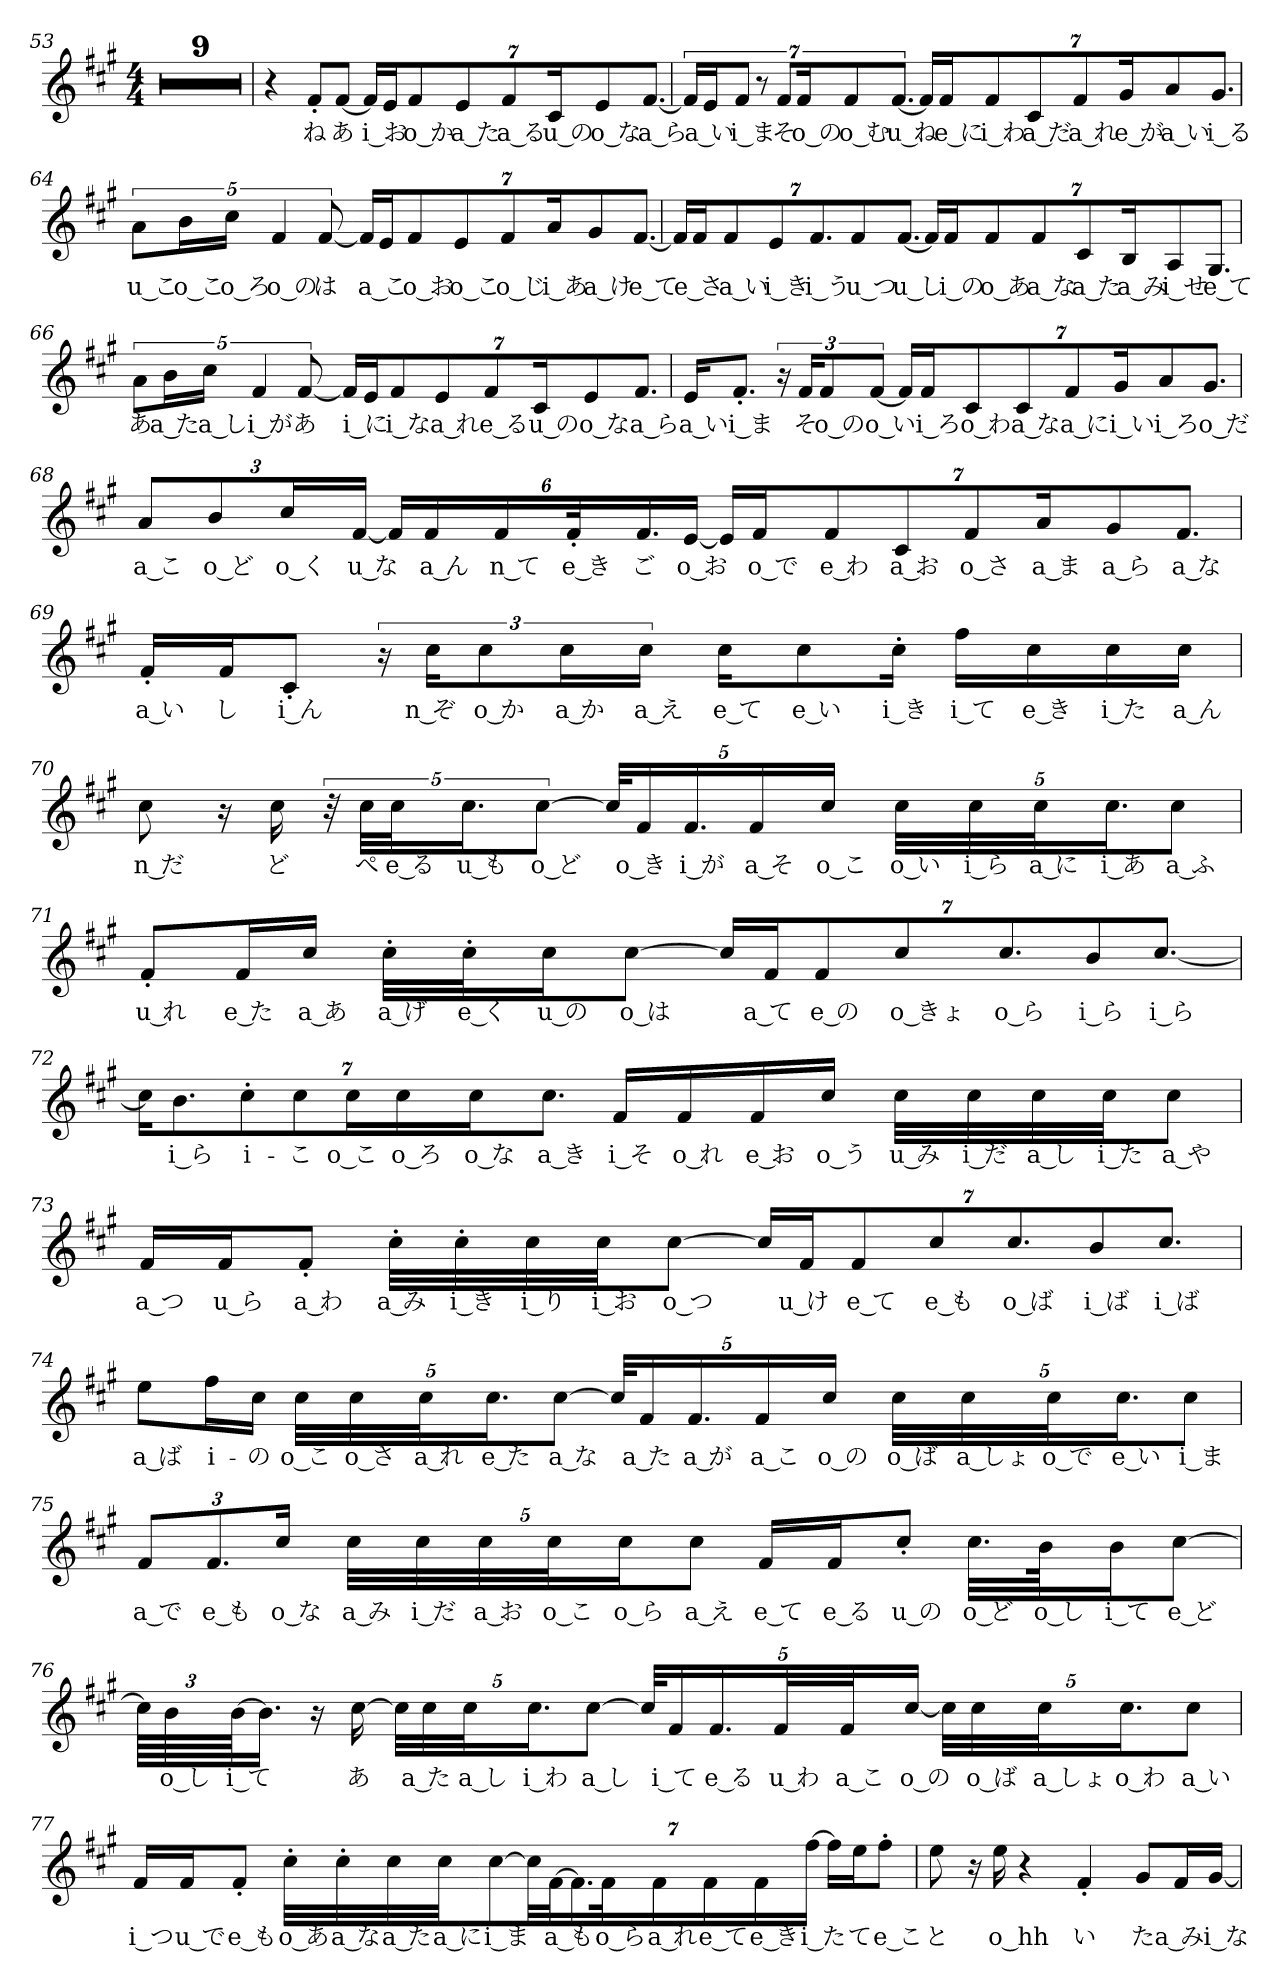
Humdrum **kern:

**kern	**text
*part1	*part1
*staff1	*staff1
*clefG2	*
*k[f#c#g#]	*
*M4/4	*
=53	=53
1r	.
=54	=54
1r	.
=55	=55
1r	.
=56	=56
1r	.
=57	=57
1r	.
=58	=58
1r	.
=59	=59
1r	.
=60	=60
1r	.
=61	=61
1r	.
=62	=62
4r	.
8f#'L	- ね
[8f#J	- あ
28f#LL]	.
28eJ	i お
14f#	o か
14e	a た
14f#	a る
28c#K	u の
14e	o な
[14.f#J	a ら
=63	=63
28f#LL]	.
28eJ	a い
14f#J	i ま
14r	.
14f#L	- そ
28f#K	o の
14f#	o む
[14.f#J	u ね
28f#LL]	.
28f#J	e に
14f#	i わ
14c#	a だ
14f#	a れ
28g#K	e が
14a	a い
14.g#J	i る
=64	=64
10aL	u こ
20bL	o こ
20cc#JJ	o ろ
5f#	o の
[10f#	- は
28f#LL]	.
28eJ	a こ
14f#	o お
14e	o こ
14f#	o じ
28aK	i あ
14g#	a け
[14.f#J	e て
=65	=65
28f#LL]	.
28f#J	e さ
14f#	a い
14e	i き
14.f#	i う
14f#	u つ
[14.f#J	u し
28f#LL]	.
28f#J	i の
14f#	o あ
14f#	a な
14c#	a た
28BK	a み
14A	i せ
14.G#J	e て
=66	=66
10aL	- あ
20bL	a た
20cc#JJ	a し
5f#	i が
[10f#	- あ
28f#LL]	.
28eJ	i に
14f#	i な
14e	a れ
14f#	e る
28c#K	u の
14e	o な
14.f#J	a ら
=67	=67
16eKL	a い
8.f#'J	i ま
24r	.
24f#KL	- そ
12f#	o の
[12f#J	o い
28f#LL]	.
28f#J	i ろ
14c#	o わ
14c#	a な
14f#	a に
28g#K	i い
14a	i ろ
14.g#J	o だ
=68	=68
12aL	a こ
12b	o ど
24cc#L	o く
[24f#JJ	u な
24f#LL]	.
24f#	a ん
24f#	n て
48f#'K	e き
24.f#	- ご
[24eJJ	o お
28eLL]	.
28f#J	o で
14f#	e わ
14c#	a お
14f#	o さ
28aK	a ま
14g#	a ら
14.f#J	a な
=69	=69
16f#'LL	a い
16f#J	- し
8c#'J	i ん
24r	.
24cc#KL	n ぞ
12cc#	o か
24cc#L	a か
24cc#JJ	a え
16cc#KL	e て
8cc#	e い
16cc#'Jk	i き
16ff#LL	i て
16cc#	e き
16cc#	i た
16cc#JJ	a ん
=70	=70
8cc#	n だ
16r	.
16cc#	- ど
40r	.
40cc#LLL	- ぺ
40cc#J	e る
20.cc#J	u も
[10cc#J	o ど
40cc#KLL]	.
20f#	o き
20.f#	i が
20f#	a そ
20cc#JJ	o こ
40cc#LLL	o い
40cc#	i ら
40cc#J	a に
20.cc#J	i あ
10cc#J	a ふ
=71	=71
8f#'L	u れ
16f#L	e た
16cc#JJ	a あ
32cc#'LLL	a げ
32cc#'J	e く
16cc#J	u の
[8cc#J	o は
28cc#LL]	.
28f#J	a て
14f#	e の
14cc#	o きょ
14.cc#	o ら
14b	i ら
[14.cc#J	i ら
=72	=72
28cc#KL]	.
14.b	i ら
14cc#'	i-
14cc#	- こ
28cc#L	o こ
28cc#	o ろ
28cc#J	o な
14.cc#J	a き
16f#LL	i そ
16f#	o れ
16f#	e お
16cc#JJ	o う
32cc#LLL	u み
32cc#	i だ
32cc#	a し
32cc#JJ	i た
8cc#J	a や
=73	=73
16f#LL	a つ
16f#J	u ら
8f#'J	a わ
32cc#'LLL	a み
32cc#'	i き
32cc#	i り
32cc#JJ	i お
[8cc#J	o つ
28cc#LL]	.
28f#J	u け
14f#	e て
14cc#	e も
14.cc#	o ば
14b	i ば
14.cc#J	i ば
=74	=74
8eeL	a ば
16ff#L	i-
16cc#JJ	- の
40cc#LLL	o こ
40cc#	o さ
40cc#J	a れ
20.cc#J	e た
[10cc#J	a な
40cc#KLL]	.
20f#	a た
20.f#	a が
20f#	a こ
20cc#JJ	o の
40cc#LLL	o ば
40cc#	a しょ
40cc#J	o で
20.cc#J	e い
10cc#J	i ま
=75	=75
12f#L	a で
12.f#	e も
24cc#Jk	o な
40cc#LLL	a み
40cc#	i だ
40cc#	a お
40cc#J	o こ
20cc#J	o ら
10cc#J	a え
16f#LL	e て
16f#J	e る
8cc#'J	u の
32.cc#LLL	o ど
64bJK	o し
16bJ	i て
[8cc#J	e ど
=76	=76
96cc#LLLL]	.
96b	o し
[96bJJ	i て
16.bJJ]	.
16r	.
[16cc#	- あ
40cc#LLL]	.
40cc#	a た
40cc#J	a し
20.cc#J	i わ
[10cc#J	a し
40cc#KLL]	.
20f#	i て
20.f#	e る
40f#L	u わ
40f#J	a こ
[20cc#JJ	o の
40cc#LLL]	.
40cc#	o ば
40cc#J	a しょ
20.cc#J	o わ
10cc#J	a い
=77	=77
16f#LL	i つ
16f#J	u で
8f#'J	e も
32cc#'LLL	o あ
32cc#'	a な
32cc#	a た
32cc#JJ	a に
[8cc#	i ま
56cc#LL]	.
[56f#J	a も
28.f#]	.
56f#K	o ら
28f#	a れ
28f#	e て
28f#	e き
[28ff#JJ	i た
16ff#LL]	.
16eeJ	- て
8ff#'J	e こ
=78	=78
8ee	- と
16r	.
16ee	o_hh
4r	.
4f#'	- い
8g#L	- た
16f#L	a み
[16g#JJ	i な
=	=
*-	*-
